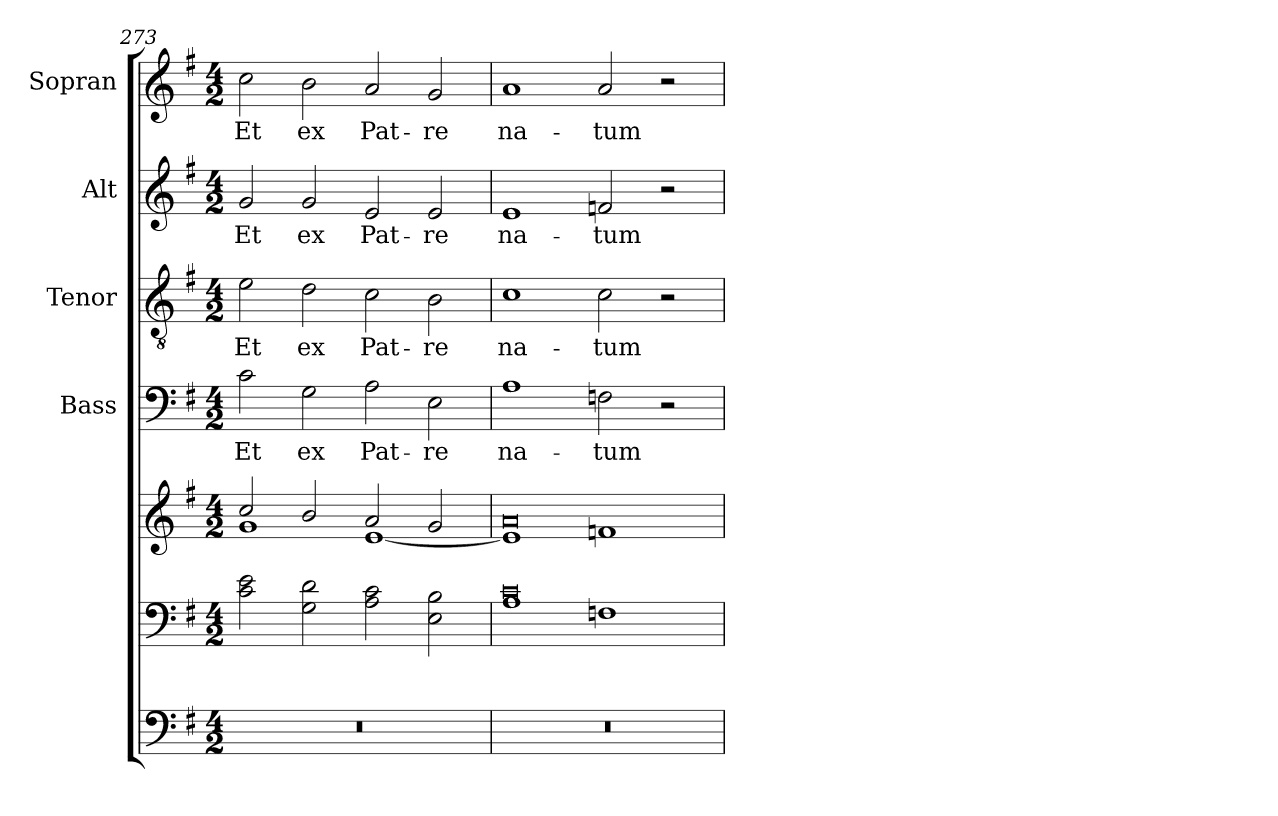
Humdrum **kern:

**kern	**kern	**kern	**kern	**text	**kern	**text	**kern	**text	**kern	**text
*part6	*part5	*part5	*part4	*part4	*part3	*part3	*part2	*part2	*part1	*part1
*staff7	*staff6	*staff5	*staff4	*staff4	*staff3	*staff3	*staff2	*staff2	*staff1	*staff1
*	*	*	*I"Bass	*	*I"Tenor	*	*I"Alt	*	*I"Sopran	*
*	*	*	*I'B.	*	*I'T.	*	*I'A.	*	*I'S.	*
*clefF4	*clefF4	*clefG2	*clefF4	*	*clefGv2	*	*clefG2	*	*clefG2	*
*k[f#]	*k[f#]	*k[f#]	*k[f#]	*	*k[f#]	*	*k[f#]	*	*k[f#]	*
*G:	*G:	*G:	*G:	*	*G:	*	*G:	*	*G:	*
*M4/2	*M4/2	*M4/2	*M4/2	*	*M4/2	*	*M4/2	*	*M4/2	*
=273	=273	=273	=273	=273	=273	=273	=273	=273	=273	=273
*	*	*^	*	*	*	*	*	*	*	*
!	!	!	!	!	!LO:LY:b	!	!LO:LY:b	!	!LO:LY:b	!	!LO:LY:b
0r	2c\ 2e\	2cc/	1g	2c\	Et	2e\	Et	2g/	Et	2cc\	Et
!	!	!	!	!	!LO:LY:b	!	!LO:LY:b	!	!LO:LY:b	!	!LO:LY:b
.	2G\ 2d\	2b/	.	2G\	ex	2d\	ex	2g/	ex	2b\	ex
!	!	!	!	!	!LO:LY:b	!	!LO:LY:b	!	!LO:LY:b	!	!LO:LY:b
.	2A\ 2c\	2a/	[<1e	2A\	Pat-	2c\	Pat-	2e/	Pat-	2a/	Pat-
!	!	!	!	!	!LO:LY:b	!	!LO:LY:b	!	!LO:LY:b	!	!LO:LY:b
.	2E\ 2B\	2g/	.	2E\	-re	2B\	-re	2e/	-re	2g/	-re
=274	=274	=274	=274	=274	=274	=274	=274	=274	=274	=274	=274
*	*^	*	*	*	*	*	*	*	*	*	*
!	!	!	!	!	!	!LO:LY:b	!	!LO:LY:b	!	!LO:LY:b	!	!LO:LY:b
0r	0c	1A	0a	1e]	1A	na-	1c	na-	1e	na-	1a	na-
!	!	!	!	!	!	!LO:LY:b	!	!LO:LY:b	!	!LO:LY:b	!	!LO:LY:b
.	.	1Fn	.	1fn	2Fn\	-tum	2c\	-tum	2fn/	-tum	2a/	-tum
.	.	.	.	.	2r	.	2r	.	2r	.	2r	.
*	*v	*v	*	*	*	*	*	*	*	*	*	*
*	*	*v	*v	*	*	*	*	*	*	*	*
=	=	=	=	=	=	=	=	=	=	=
*-	*-	*-	*-	*-	*-	*-	*-	*-	*-	*-
